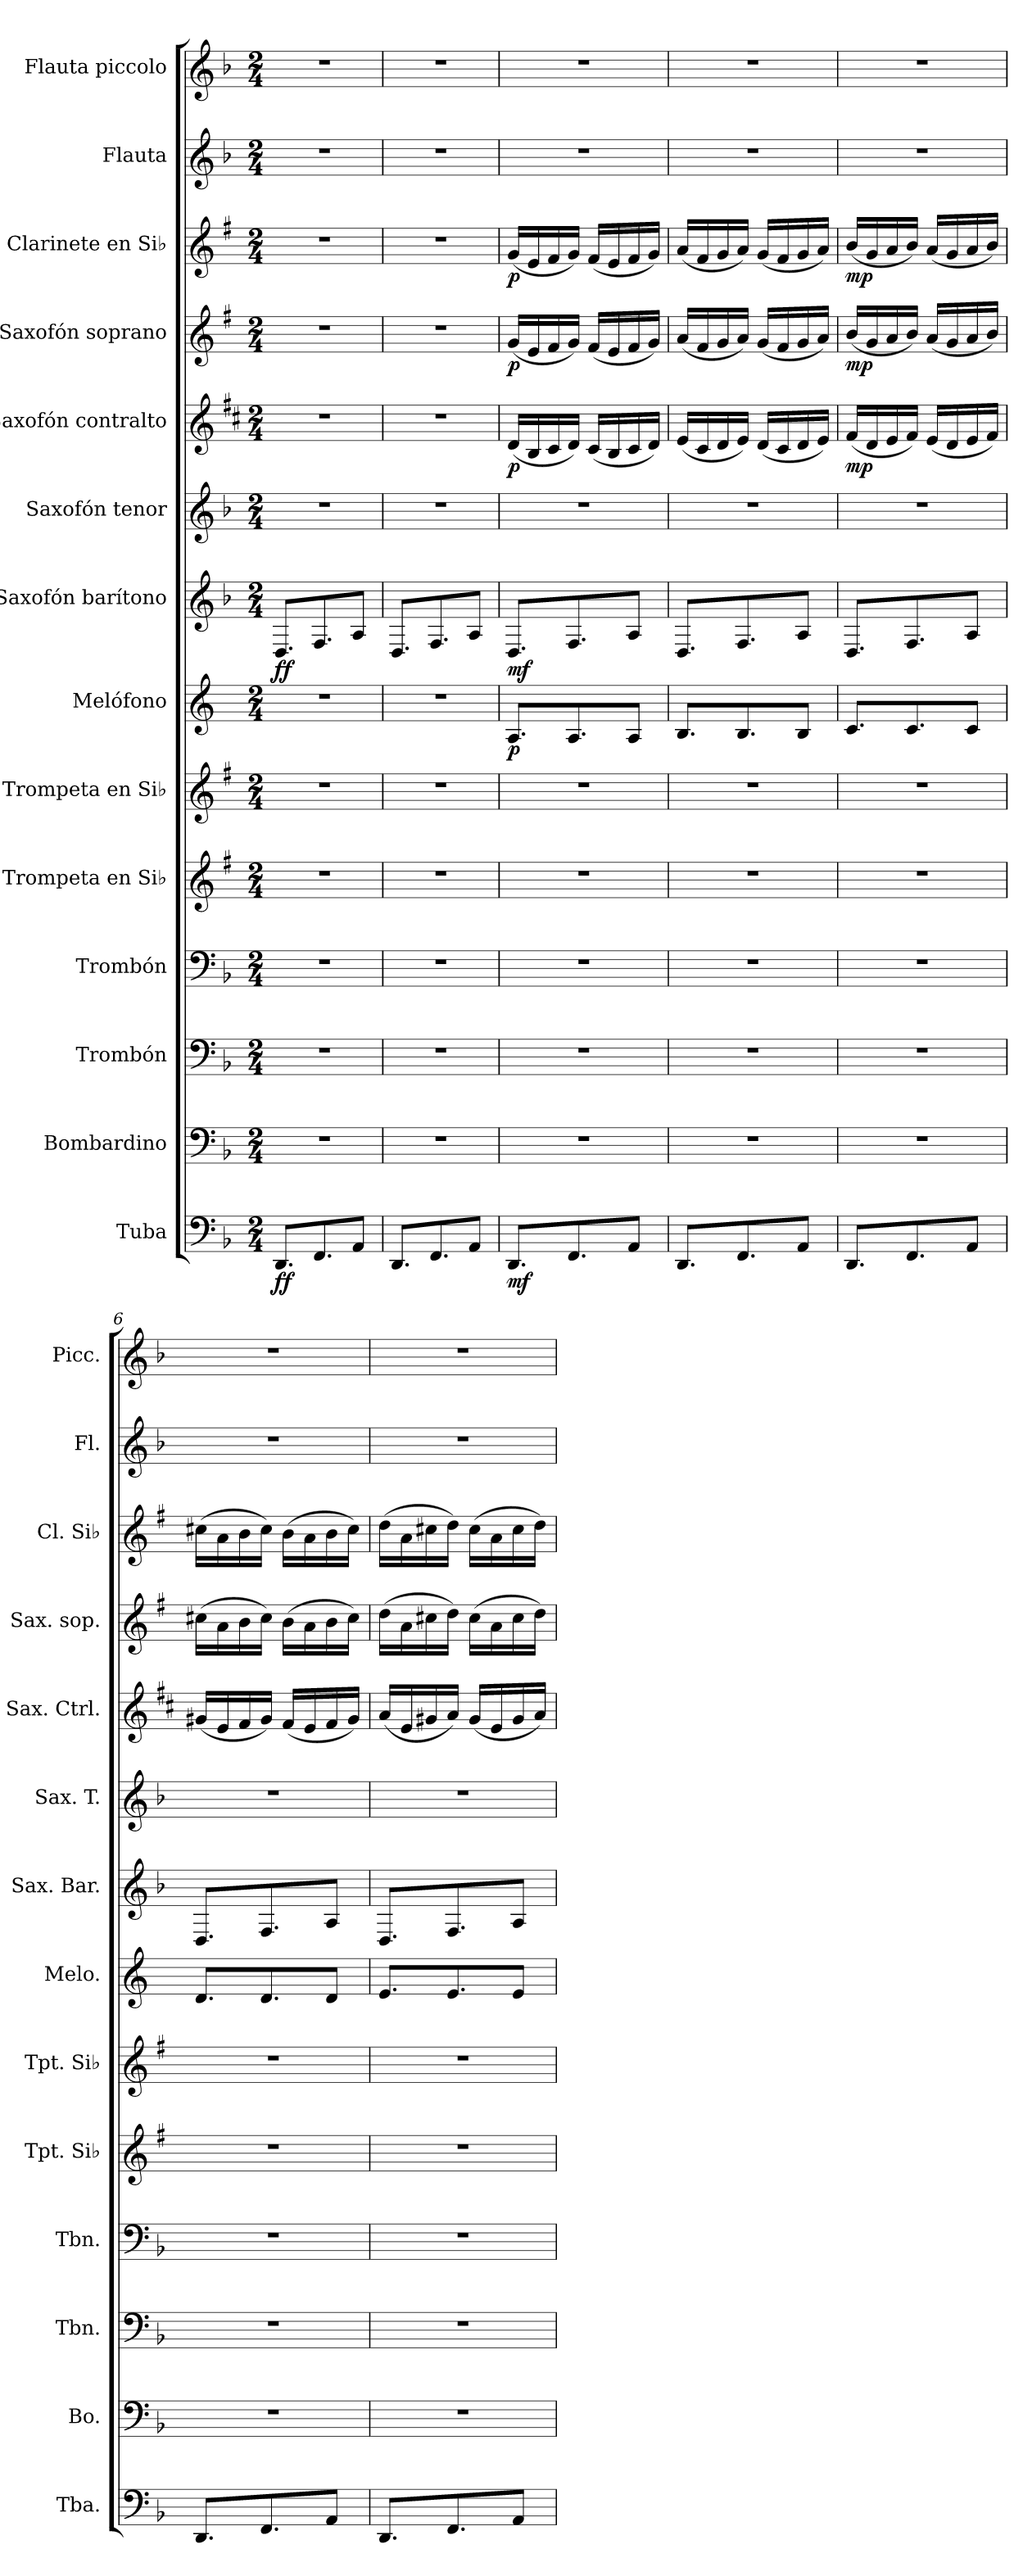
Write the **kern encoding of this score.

**kern	**dynam	**kern	**kern	**kern	**kern	**kern	**kern	**dynam	**kern	**dynam	**kern	**kern	**dynam	**kern	**dynam	**kern	**dynam	**kern	**kern
*part14	*part14	*part13	*part12	*part11	*part10	*part9	*part8	*part8	*part7	*part7	*part6	*part5	*part5	*part4	*part4	*part3	*part3	*part2	*part1
*staff14	*staff14	*staff13	*staff12	*staff11	*staff10	*staff9	*staff8	*staff8	*staff7	*staff7	*staff6	*staff5	*staff5	*staff4	*staff4	*staff3	*staff3	*staff2	*staff1
*I"Tuba	*	*I"Bombardino	*I"Trombón	*I"Trombón	*I"Trompeta en Si♭	*I"Trompeta en Si♭	*I"Melófono	*	*I"Saxofón barítono	*	*I"Saxofón tenor	*I"Saxofón contralto	*	*I"Saxofón soprano	*	*I"Clarinete en Si♭	*	*I"Flauta	*I"Flauta piccolo
*I'Tba.	*	*I'Bo.	*I'Tbn.	*I'Tbn.	*I'Tpt. Si♭	*I'Tpt. Si♭	*I'Melo.	*	*I'Sax. Bar.	*	*I'Sax. T.	*I'Sax. Ctrl.	*	*I'Sax. sop.	*	*I'Cl. Si♭	*	*I'Fl.	*I'Picc.
*clefF4	*	*clefF4	*clefF4	*clefF4	*clefG2	*clefG2	*clefG2	*	*clefG2	*	*clefG2	*clefG2	*	*clefG2	*	*clefG2	*	*clefG2	*clefG2
*	*	*	*	*	*ITrd1c2	*ITrd1c2	*ITrd4c7	*	*ITrd12c21	*	*ITrd8c14	*ITrd5c9	*	*ITrd1c2	*	*ITrd1c2	*	*	*ITrd-7c-12
*k[b-]	*	*k[b-]	*k[b-]	*k[b-]	*k[b-]	*k[b-]	*k[b-]	*	*k[b-]	*	*k[b-]	*k[b-]	*	*k[b-]	*	*k[b-]	*	*k[b-]	*k[b-]
*M2/4	*	*M2/4	*M2/4	*M2/4	*M2/4	*M2/4	*M2/4	*	*M2/4	*	*M2/4	*M2/4	*	*M2/4	*	*M2/4	*	*M2/4	*M2/4
*MM120	*	*MM120	*MM120	*MM120	*MM120	*MM120	*MM120	*	*MM120	*	*MM120	*MM120	*	*MM120	*	*MM120	*	*MM120	*MM120
=1	=1	=1	=1	=1	=1	=1	=1	=1	=1	=1	=1	=1	=1	=1	=1	=1	=1	=1	=1
!	!LO:DY:b	!	!	!	!	!	!	!	!	!LO:DY:b	!	!	!	!	!	!	!	!	!
8.DD/L	ff	2r	2r	2r	2r	2r	2r	.	8.DD/L	ff	2r	2r	.	2r	.	2r	.	2r	2r
8.FF/	.	.	.	.	.	.	.	.	8.FF/	.	.	.	.	.	.	.	.	.	.
8AA/J	.	.	.	.	.	.	.	.	8AA/J	.	.	.	.	.	.	.	.	.	.
=2	=2	=2	=2	=2	=2	=2	=2	=2	=2	=2	=2	=2	=2	=2	=2	=2	=2	=2	=2
8.DD/L	.	2r	2r	2r	2r	2r	2r	.	8.DD/L	.	2r	2r	.	2r	.	2r	.	2r	2r
8.FF/	.	.	.	.	.	.	.	.	8.FF/	.	.	.	.	.	.	.	.	.	.
8AA/J	.	.	.	.	.	.	.	.	8AA/J	.	.	.	.	.	.	.	.	.	.
=3	=3	=3	=3	=3	=3	=3	=3	=3	=3	=3	=3	=3	=3	=3	=3	=3	=3	=3	=3
!	!LO:DY:b	!	!	!	!	!	!	!LO:DY:b	!	!LO:DY:b	!	!	!LO:DY:b	!	!LO:DY:b	!	!LO:DY:b	!	!
8.DD/L	mf	2r	2r	2r	2r	2r	8.D/L	p	8.DD/L	mf	2r	(<16F/LL	p	(<16f/LL	p	(<16f/LL	p	2r	2r
.	.	.	.	.	.	.	.	.	.	.	.	16D/	.	16d/	.	16d/	.	.	.
.	.	.	.	.	.	.	.	.	.	.	.	16E/	.	16e/	.	16e/	.	.	.
8.FF/	.	.	.	.	.	.	8.D/	.	8.FF/	.	.	16F/JJ)	.	16f/JJ)	.	16f/JJ)	.	.	.
.	.	.	.	.	.	.	.	.	.	.	.	(<16E/LL	.	(<16e/LL	.	(<16e/LL	.	.	.
.	.	.	.	.	.	.	.	.	.	.	.	16D/	.	16d/	.	16d/	.	.	.
8AA/J	.	.	.	.	.	.	8D/J	.	8AA/J	.	.	16E/	.	16e/	.	16e/	.	.	.
.	.	.	.	.	.	.	.	.	.	.	.	16F/JJ)	.	16f/JJ)	.	16f/JJ)	.	.	.
=4	=4	=4	=4	=4	=4	=4	=4	=4	=4	=4	=4	=4	=4	=4	=4	=4	=4	=4	=4
8.DD/L	.	2r	2r	2r	2r	2r	8.E/L	.	8.DD/L	.	2r	(<16G/LL	.	(<16g/LL	.	(<16g/LL	.	2r	2r
.	.	.	.	.	.	.	.	.	.	.	.	16E/	.	16e/	.	16e/	.	.	.
.	.	.	.	.	.	.	.	.	.	.	.	16F/	.	16f/	.	16f/	.	.	.
8.FF/	.	.	.	.	.	.	8.E/	.	8.FF/	.	.	16G/JJ)	.	16g/JJ)	.	16g/JJ)	.	.	.
.	.	.	.	.	.	.	.	.	.	.	.	(<16F/LL	.	(<16f/LL	.	(<16f/LL	.	.	.
.	.	.	.	.	.	.	.	.	.	.	.	16E/	.	16e/	.	16e/	.	.	.
8AA/J	.	.	.	.	.	.	8E/J	.	8AA/J	.	.	16F/	.	16f/	.	16f/	.	.	.
.	.	.	.	.	.	.	.	.	.	.	.	16G/JJ)	.	16g/JJ)	.	16g/JJ)	.	.	.
=5	=5	=5	=5	=5	=5	=5	=5	=5	=5	=5	=5	=5	=5	=5	=5	=5	=5	=5	=5
!	!	!	!	!	!	!	!	!	!	!	!	!	!LO:DY:b	!	!LO:DY:b	!	!LO:DY:b	!	!
8.DD/L	.	2r	2r	2r	2r	2r	8.F/L	.	8.DD/L	.	2r	(<16A/LL	mp	(<16a/LL	mp	(<16a/LL	mp	2r	2r
.	.	.	.	.	.	.	.	.	.	.	.	16F/	.	16f/	.	16f/	.	.	.
.	.	.	.	.	.	.	.	.	.	.	.	16G/	.	16g/	.	16g/	.	.	.
8.FF/	.	.	.	.	.	.	8.F/	.	8.FF/	.	.	16A/JJ)	.	16a/JJ)	.	16a/JJ)	.	.	.
.	.	.	.	.	.	.	.	.	.	.	.	(<16G/LL	.	(<16g/LL	.	(<16g/LL	.	.	.
.	.	.	.	.	.	.	.	.	.	.	.	16F/	.	16f/	.	16f/	.	.	.
8AA/J	.	.	.	.	.	.	8F/J	.	8AA/J	.	.	16G/	.	16g/	.	16g/	.	.	.
.	.	.	.	.	.	.	.	.	.	.	.	16A/JJ)	.	16a/JJ)	.	16a/JJ)	.	.	.
!!LO:PB:g=z
=6	=6	=6	=6	=6	=6	=6	=6	=6	=6	=6	=6	=6	=6	=6	=6	=6	=6	=6	=6
8.DD/L	.	2r	2r	2r	2r	2r	8.G/L	.	8.DD/L	.	2r	(<16Bn/LL	.	(>16bn\LL	.	(>16bn\LL	.	2r	2r
.	.	.	.	.	.	.	.	.	.	.	.	16G/	.	16g\	.	16g\	.	.	.
.	.	.	.	.	.	.	.	.	.	.	.	16A/	.	16a\	.	16a\	.	.	.
8.FF/	.	.	.	.	.	.	8.G/	.	8.FF/	.	.	16B/JJ)	.	16b\JJ)	.	16b\JJ)	.	.	.
.	.	.	.	.	.	.	.	.	.	.	.	(<16A/LL	.	(>16a\LL	.	(>16a\LL	.	.	.
.	.	.	.	.	.	.	.	.	.	.	.	16G/	.	16g\	.	16g\	.	.	.
8AA/J	.	.	.	.	.	.	8G/J	.	8AA/J	.	.	16A/	.	16a\	.	16a\	.	.	.
.	.	.	.	.	.	.	.	.	.	.	.	16B/JJ)	.	16b\JJ)	.	16b\JJ)	.	.	.
=7	=7	=7	=7	=7	=7	=7	=7	=7	=7	=7	=7	=7	=7	=7	=7	=7	=7	=7	=7
8.DD/L	.	2r	2r	2r	2r	2r	8.A/L	.	8.DD/L	.	2r	(<16c/LL	.	(>16cc\LL	.	(>16cc\LL	.	2r	2r
.	.	.	.	.	.	.	.	.	.	.	.	16G/	.	16g\	.	16g\	.	.	.
.	.	.	.	.	.	.	.	.	.	.	.	16Bn/	.	16bn\	.	16bn\	.	.	.
8.FF/	.	.	.	.	.	.	8.A/	.	8.FF/	.	.	16c/JJ)	.	16cc\JJ)	.	16cc\JJ)	.	.	.
.	.	.	.	.	.	.	.	.	.	.	.	(<16B/LL	.	(>16b\LL	.	(>16b\LL	.	.	.
.	.	.	.	.	.	.	.	.	.	.	.	16G/	.	16g\	.	16g\	.	.	.
8AA/J	.	.	.	.	.	.	8A/J	.	8AA/J	.	.	16B/	.	16b\	.	16b\	.	.	.
.	.	.	.	.	.	.	.	.	.	.	.	16c/JJ)	.	16cc\JJ)	.	16cc\JJ)	.	.	.
=	=	=	=	=	=	=	=	=	=	=	=	=	=	=	=	=	=	=	=
*-	*-	*-	*-	*-	*-	*-	*-	*-	*-	*-	*-	*-	*-	*-	*-	*-	*-	*-	*-
